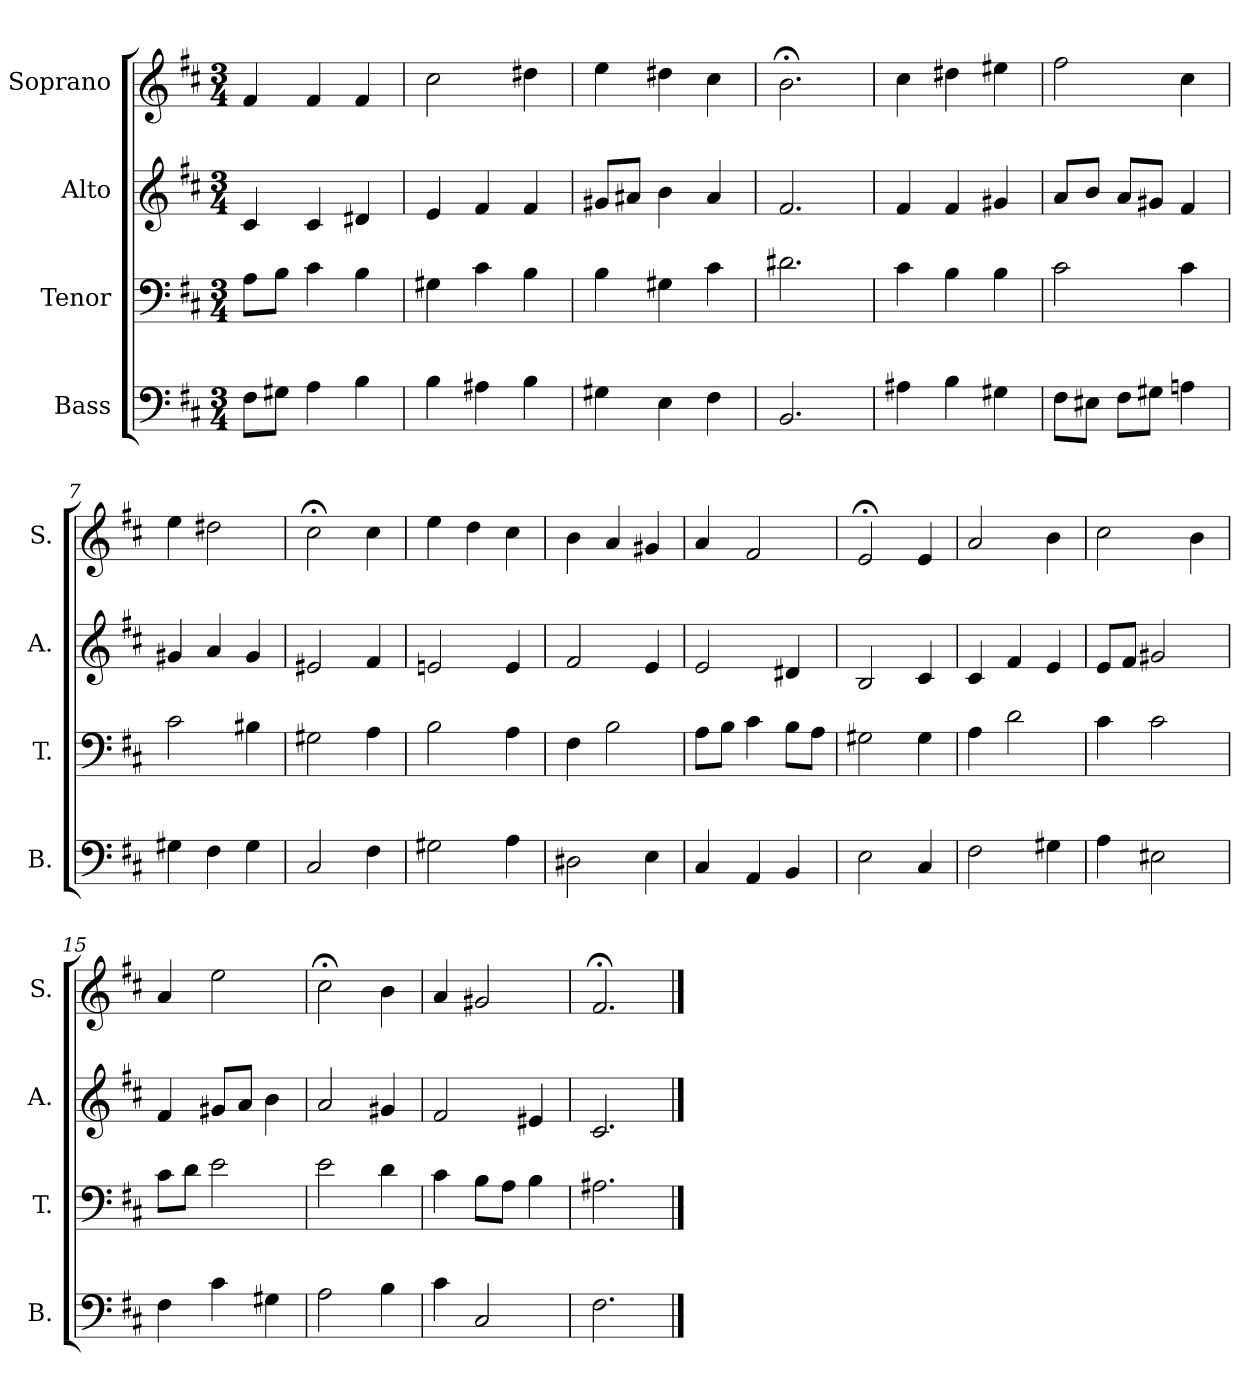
**kern	**kern	**kern	**kern
*part4	*part3	*part2	*part1
*staff4	*staff3	*staff2	*staff1
*I"Bass	*I"Tenor	*I"Alto	*I"Soprano
*I'B.	*I'T.	*I'A.	*I'S.
*clefF4	*clefF4	*clefG2	*clefG2
*k[f#c#]	*k[f#c#]	*k[f#c#]	*k[f#c#]
*b:	*b:	*b:	*b:
*M3/4	*M3/4	*M3/4	*M3/4
=1	=1	=1	=1
8F#\L	8A\L	4c#/	4f#/
8G#X\J	8B\J	.	.
4A\	4c#\	4c#/	4f#/
4B\	4B\	4d#X/	4f#/
=2	=2	=2	=2
4B\	4G#X\	4e/	2cc#\
4A#X\	4c#\	4f#/	.
4B\	4B\	4f#/	4dd#X\
=3	=3	=3	=3
4G#X\	4B\	8g#X/L	4ee\
.	.	8a#X/J	.
4E\	4G#X\	4b\	4dd#X\
4F#\	4c#\	4a#/	4cc#\
=4	=4	=4	=4
2.BB/	2.d#X\	2.f#/	2.b;<\
=5	=5	=5	=5
4A#X\	4c#\	4f#/	4cc#\
4B\	4B\	4f#/	4dd#X\
4G#X\	4B\	4g#X/	4ee#X\
=6	=6	=6	=6
8F#\L	2c#\	8a/L	2ff#\
8E#X\J	.	8b/J	.
8F#\L	.	8a/L	.
8G#X\J	.	8g#X/J	.
4An\	4c#\	4f#/	4cc#\
!!LO:LB:g=z
=7	=7	=7	=7
4G#X\	2c#\	4g#X/	4ee\
4F#\	.	4a/	2dd#X\
4G#\	4B#X\	4g#/	.
=8	=8	=8	=8
2C#/	2G#X\	2e#X/	2cc#;<\
4F#\	4A\	4f#/	4cc#\
=9	=9	=9	=9
2G#X\	2B\	2en/	4ee\
.	.	.	4dd\
4A\	4A\	4e/	4cc#\
=10	=10	=10	=10
2D#X\	4F#\	2f#/	4b\
.	2B\	.	4a/
4E\	.	4e/	4g#X/
=11	=11	=11	=11
4C#/	8A\L	2e/	4a/
.	8B\J	.	.
4AA/	4c#\	.	2f#/
4BB/	8B\L	4d#X/	.
.	8A\J	.	.
=12	=12	=12	=12
2E\	2G#X\	2B/	2e;</
4C#/	4G#\	4c#/	4e/
!!LO:LB:g=z
=13	=13	=13	=13
2F#\	4A\	4c#/	2a/
.	2d\	4f#/	.
4G#X\	.	4e/	4b\
=14	=14	=14	=14
4A\	4c#\	8e/L	2cc#\
.	.	8f#/J	.
2E#X\	2c#\	2g#X/	.
.	.	.	4b\
=15	=15	=15	=15
4F#\	8c#\L	4f#/	4a/
.	8d\J	.	.
4c#\	2e\	8g#X/L	2ee\
.	.	8a/J	.
4G#X\	.	4b\	.
=16	=16	=16	=16
2A\	2e\	2a/	2cc#;<\
4B\	4d\	4g#X/	4b\
=17	=17	=17	=17
4c#\	4c#\	2f#/	4a/
2C#/	8B\L	.	2g#X/
.	8A\J	.	.
.	4B\	4e#X/	.
=18	=18	=18	=18
2.F#\	2.A#X\	2.c#/	2.f#;</
==	==	==	==
*-	*-	*-	*-
